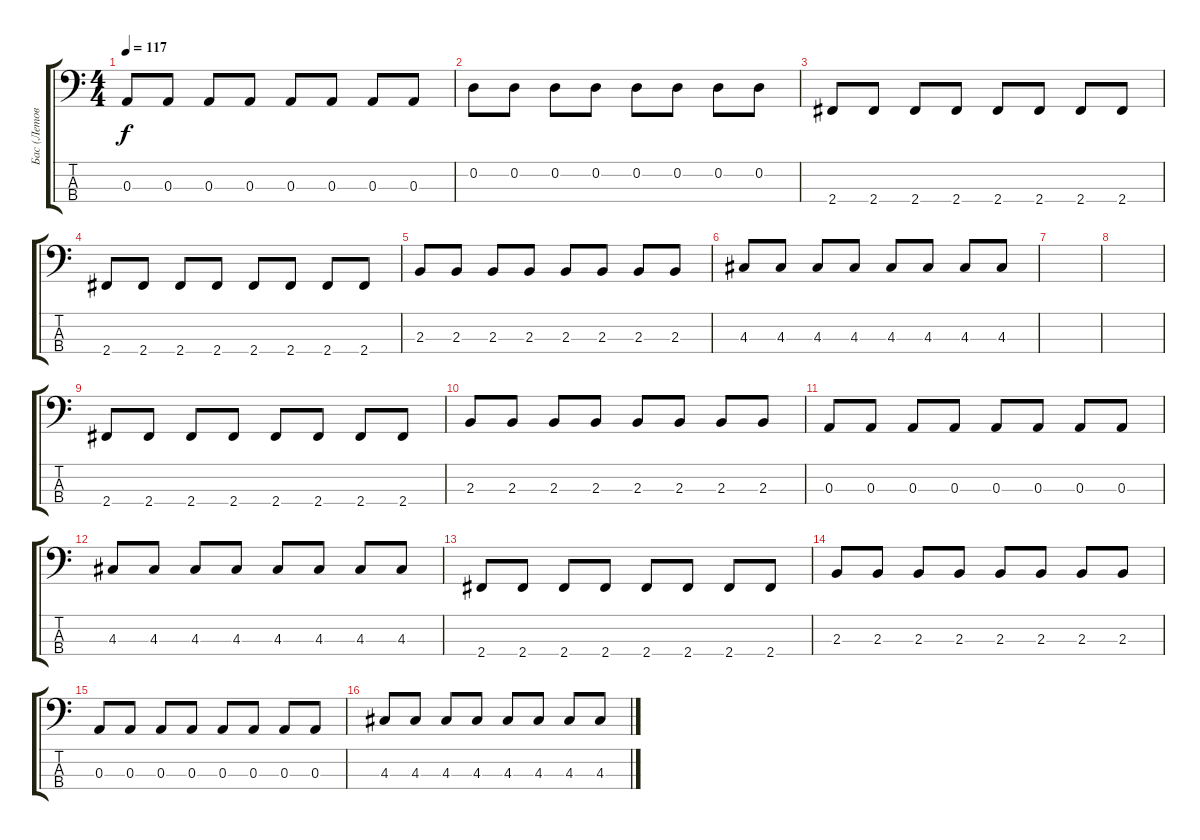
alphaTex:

\track ("Бас (Летов)" "Бас (Летов") {instrument fretlessbass}
\staff {score tabs}
\tuning (G2 D2 A1 E1) {hide}
\ts (4 4)
\tempo 117
\clef f4
\ks c
0.3.8{dy f} 0.3.8 0.3.8 0.3.8 0.3.8 0.3.8 0.3.8 0.3.8 |
0.2.8 0.2.8 0.2.8 0.2.8 0.2.8 0.2.8 0.2.8 0.2.8 |
2.4.8 2.4.8 2.4.8 2.4.8 2.4.8 2.4.8 2.4.8 2.4.8 |
2.4.8 2.4.8 2.4.8 2.4.8 2.4.8 2.4.8 2.4.8 2.4.8 |
2.3.8 2.3.8 2.3.8 2.3.8 2.3.8 2.3.8 2.3.8 2.3.8 |
4.3.8 4.3.8 4.3.8 4.3.8 4.3.8 4.3.8 4.3.8 4.3.8 |
|
|
2.4.8 2.4.8 2.4.8 2.4.8 2.4.8 2.4.8 2.4.8 2.4.8 |
2.3.8 2.3.8 2.3.8 2.3.8 2.3.8 2.3.8 2.3.8 2.3.8 |
0.3.8 0.3.8 0.3.8 0.3.8 0.3.8 0.3.8 0.3.8 0.3.8 |
4.3.8 4.3.8 4.3.8 4.3.8 4.3.8 4.3.8 4.3.8 4.3.8 |
2.4.8 2.4.8 2.4.8 2.4.8 2.4.8 2.4.8 2.4.8 2.4.8 |
2.3.8 2.3.8 2.3.8 2.3.8 2.3.8 2.3.8 2.3.8 2.3.8 |
0.3.8 0.3.8 0.3.8 0.3.8 0.3.8 0.3.8 0.3.8 0.3.8 |
4.3.8 4.3.8 4.3.8 4.3.8 4.3.8 4.3.8 4.3.8 4.3.8
